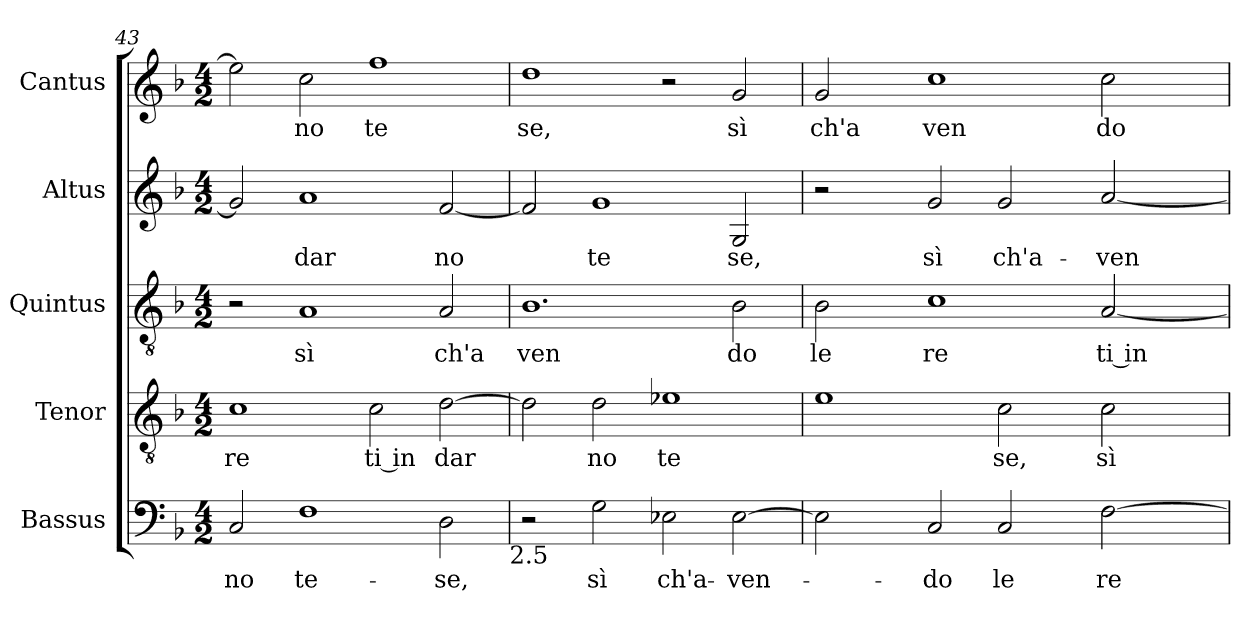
**kern	**text	**kern	**text	**kern	**text	**kern	**text	**kern	**text
*part5	*part5	*part4	*part4	*part3	*part3	*part2	*part2	*part1	*part1
*staff5	*staff5	*staff4	*staff4	*staff3	*staff3	*staff2	*staff2	*staff1	*staff1
*I"Bassus	*	*I"Tenor	*	*I"Quintus	*	*I"Altus	*	*I"Cantus	*
*I'Bassus	*	*I'Tenor	*	*I'Quintus	*	*I'Altus	*	*I'Cantus	*
*clefF4	*	*clefGv2	*	*clefGv2	*	*clefG2	*	*clefG2	*
*k[b-]	*	*k[b-]	*	*k[b-]	*	*k[b-]	*	*k[b-]	*
*F:	*	*F:	*	*F:	*	*F:	*	*F:	*
*M4/2	*	*M4/2	*	*M4/2	*	*M4/2	*	*M4/2	*
=43	=43	=43	=43	=43	=43	=43	=43	=43	=43
!	!LO:LY:b:cj	!	!LO:LY:b:cj	!	!	!	!	!	!
2C/	-no	1c	re	2r	.	2g/]	.	2ee\]	.
!	!LO:LY:b:cj	!	!	!	!LO:LY:b:cj	!	!LO:LY:b:cj	!	!LO:LY:b:cj
1F	te-	.	.	1A	sì	1a	dar	2cc\	no
!	!	!	!LO:LY:b:rj	!	!	!	!	!	!LO:LY:b:cj
.	.	2c\	ti in	.	.	.	.	1ff	te
!	!LO:LY:b:cj	!	!LO:LY:b	!	!LO:LY:b:cj	!	!LO:LY:b:cj	!	!
2D\	-se,	[>2d\	dar	2A/	ch'a	[<2f/	no	.	.
!LO:TX:b:t=2.5	!	!	!	!	!	!	!	!	!
=44	=44	=44	=44	=44	=44	=44	=44	=44	=44
!	!	!	!	!	!LO:LY:b:cj	!	!	!	!LO:LY:b:cj
2r	.	2d\]	.	1.B-	ven	2f/]	.	1dd	se,
!	!LO:LY:b:cj	!	!LO:LY:b:cj	!	!	!	!LO:LY:b:cj	!	!
2G\	sì	2d\	no	.	.	1g	te	.	.
!	!LO:LY:b:cj	!	!LO:LY:b:cj	!	!	!	!	!	!
2E-X\	ch'a-	1e-X	te	.	.	.	.	2r	.
!	!LO:LY:b	!	!	!	!LO:LY:b:cj	!	!LO:LY:b:cj	!	!LO:LY:b:cj
[<2E-\	-ven-	.	.	2B-\	do	2G/	se,	2g/	sì
!!LO:PB:g=z
=45	=45	=45	=45	=45	=45	=45	=45	=45	=45
!	!	!	!	!	!LO:LY:b:cj	!	!	!	!LO:LY:b:cj
*^	*	*^	*	*	*	*	*	*	*
2E-\]	32.ryy	.	1e	4ryy	.	2B-\	le	2r	.	2g/	ch'a
.	1ryy	.	.	.	.	.	.	.	.	.	.
.	.	.	.	32ryy	.	.	.	.	.	.	.
.	.	.	.	1ryy	.	.	.	.	.	.	.
!	!	!LO:LY:b:cj	!	!	!	!	!LO:LY:b:cj	!	!LO:LY:b:cj	!	!LO:LY:b:cj
2C/	.	-do	.	.	.	1c	re	2g/	sì	1cc	ven
!	!	!LO:LY:b:cj	!	!	!LO:LY:b:cj	!	!	!	!LO:LY:b:cj	!	!
2C/	.	le	2c\	.	se,	.	.	2g/	ch'a-	.	.
.	2ryy	.	.	.	.	.	.	.	.	.	.
.	.	.	.	2ryy	.	.	.	.	.	.	.
!	!	!LO:LY:b:cj	!	!	!LO:LY:b:cj	!	!LO:LY:b:cj	!	!LO:LY:b	!	!LO:LY:b:cj
[>2F\	.	re	2c\	.	sì	[<2A/	ti in	[<2a/	-ven-	2cc\	do
.	4ryy	.	.	.	.	.	.	.	.	.	.
.	.	.	.	8..ryy	.	.	.	.	.	.	.
.	8ryy	.	.	.	.	.	.	.	.	.	.
.	16ryy	.	.	.	.	.	.	.	.	.	.
.	64ryy	.	.	.	.	.	.	.	.	.	.
*v	*v	*	*	*	*	*	*	*	*	*	*
*	*	*v	*v	*	*	*	*	*	*	*
=	=	=	=	=	=	=	=	=	=
*-	*-	*-	*-	*-	*-	*-	*-	*-	*-
